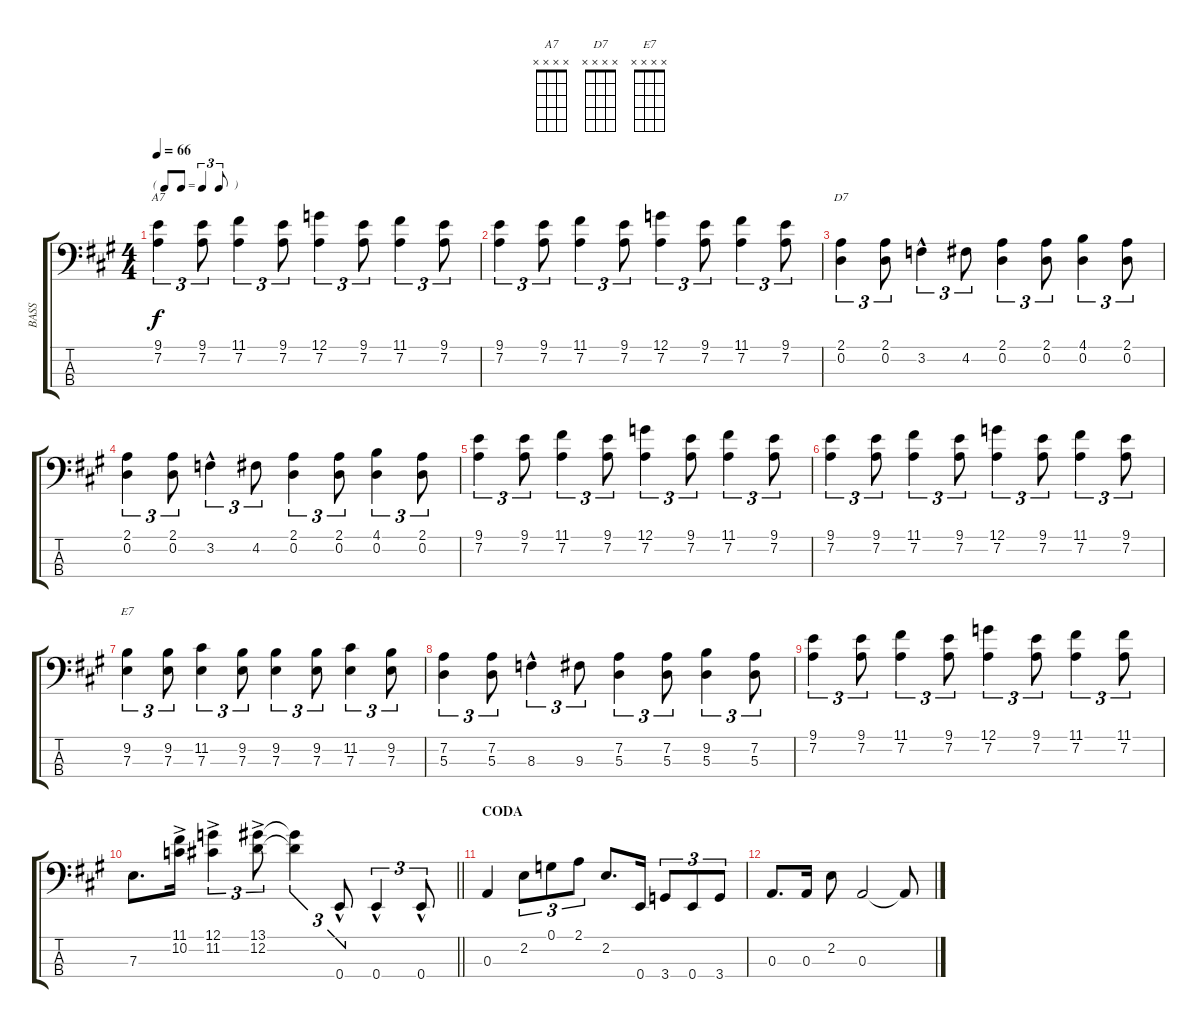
\track ("BASS" "BASS") {instrument fretlessbass}
\staff {score tabs}
\tuning (G2 D2 A1 E1) {hide}
\chord ("A7" x x x x)
\chord ("D7" x x x x)
\chord ("E7" x x x x)
\ts (4 4)
\tf triplet8th
\tempo 66
\clef f4
\ks a
(9.1 7.2).4{tu (3 2) ch "A7" dy f} (9.1 7.2).8{tu (3 2)} (11.1 7.2).4{tu (3 2)} (9.1 7.2).8{tu (3 2)} (12.1 7.2).4{tu (3 2)} (9.1 7.2).8{tu (3 2)} (11.1 7.2).4{tu (3 2)} (9.1 7.2).8{tu (3 2)} |
(9.1 7.2).4{tu (3 2)} (9.1 7.2).8{tu (3 2)} (11.1 7.2).4{tu (3 2)} (9.1 7.2).8{tu (3 2)} (12.1 7.2).4{tu (3 2)} (9.1 7.2).8{tu (3 2)} (11.1 7.2).4{tu (3 2)} (9.1 7.2).8{tu (3 2)} |
(2.1 0.2).4{tu (3 2) ch "D7"} (2.1 0.2).8{tu (3 2)} 3.2{hac}.4{tu (3 2)} 4.2.8{tu (3 2)} (2.1 0.2).4{tu (3 2)} (2.1 0.2).8{tu (3 2)} (4.1 0.2).4{tu (3 2)} (2.1 0.2).8{tu (3 2)} |
(2.1 0.2).4{tu (3 2)} (2.1 0.2).8{tu (3 2)} 3.2{hac}.4{tu (3 2)} 4.2.8{tu (3 2)} (2.1 0.2).4{tu (3 2)} (2.1 0.2).8{tu (3 2)} (4.1 0.2).4{tu (3 2)} (2.1 0.2).8{tu (3 2)} |
(9.1 7.2).4{tu (3 2)} (9.1 7.2).8{tu (3 2)} (11.1 7.2).4{tu (3 2)} (9.1 7.2).8{tu (3 2)} (12.1 7.2).4{tu (3 2)} (9.1 7.2).8{tu (3 2)} (11.1 7.2).4{tu (3 2)} (9.1 7.2).8{tu (3 2)} |
(9.1 7.2).4{tu (3 2)} (9.1 7.2).8{tu (3 2)} (11.1 7.2).4{tu (3 2)} (9.1 7.2).8{tu (3 2)} (12.1 7.2).4{tu (3 2)} (9.1 7.2).8{tu (3 2)} (11.1 7.2).4{tu (3 2)} (9.1 7.2).8{tu (3 2)} |
(9.2 7.3).4{tu (3 2) ch "E7"} (9.2 7.3).8{tu (3 2)} (11.2 7.3).4{tu (3 2)} (9.2 7.3).8{tu (3 2)} (9.2 7.3).4{tu (3 2)} (9.2 7.3).8{tu (3 2)} (11.2 7.3).4{tu (3 2)} (9.2 7.3).8{tu (3 2)} |
(7.2 5.3).4{tu (3 2)} (7.2 5.3).8{tu (3 2)} 8.3{hac}.4{tu (3 2)} 9.3.8{tu (3 2)} (7.2 5.3).4{tu (3 2)} (7.2 5.3).8{tu (3 2)} (9.2 5.3).4{tu (3 2)} (7.2 5.3).8{tu (3 2)} |
(9.1 7.2).4{tu (3 2)} (9.1 7.2).8{tu (3 2)} (11.1 7.2).4{tu (3 2)} (9.1 7.2).8{tu (3 2)} (12.1 7.2).4{tu (3 2)} (9.1 7.2).8{tu (3 2)} (11.1 7.2).4{tu (3 2)} (11.1 7.2).8{tu (3 2)} |
\barLineRight lightlight
7.3.8{d} (11.1{ac} 10.2{ac}).16 (12.1{ac} 11.2{ac}).4{tu (3 2)} (13.1{ac} 12.2{ac}).8{tu (3 2)} (13.1{t} 12.2{t}).4{tu (3 2)} 0.4{hac}.8{tu (3 2)} 0.4{hac}.4{tu (3 2)} 0.4{hac}.8{tu (3 2)} |
\section ("" "CODA")
0.3.4 2.2.8{tu (3 2)} 0.1.8{tu (3 2)} 2.1.8{tu (3 2)} 2.2.8{d} 0.4.16 3.4.8{tu (3 2)} 0.4.8{tu (3 2)} 3.4.8{tu (3 2)} |
0.3.8{d} 0.3.16 2.2.8 0.3.2 0.3{t}.8
